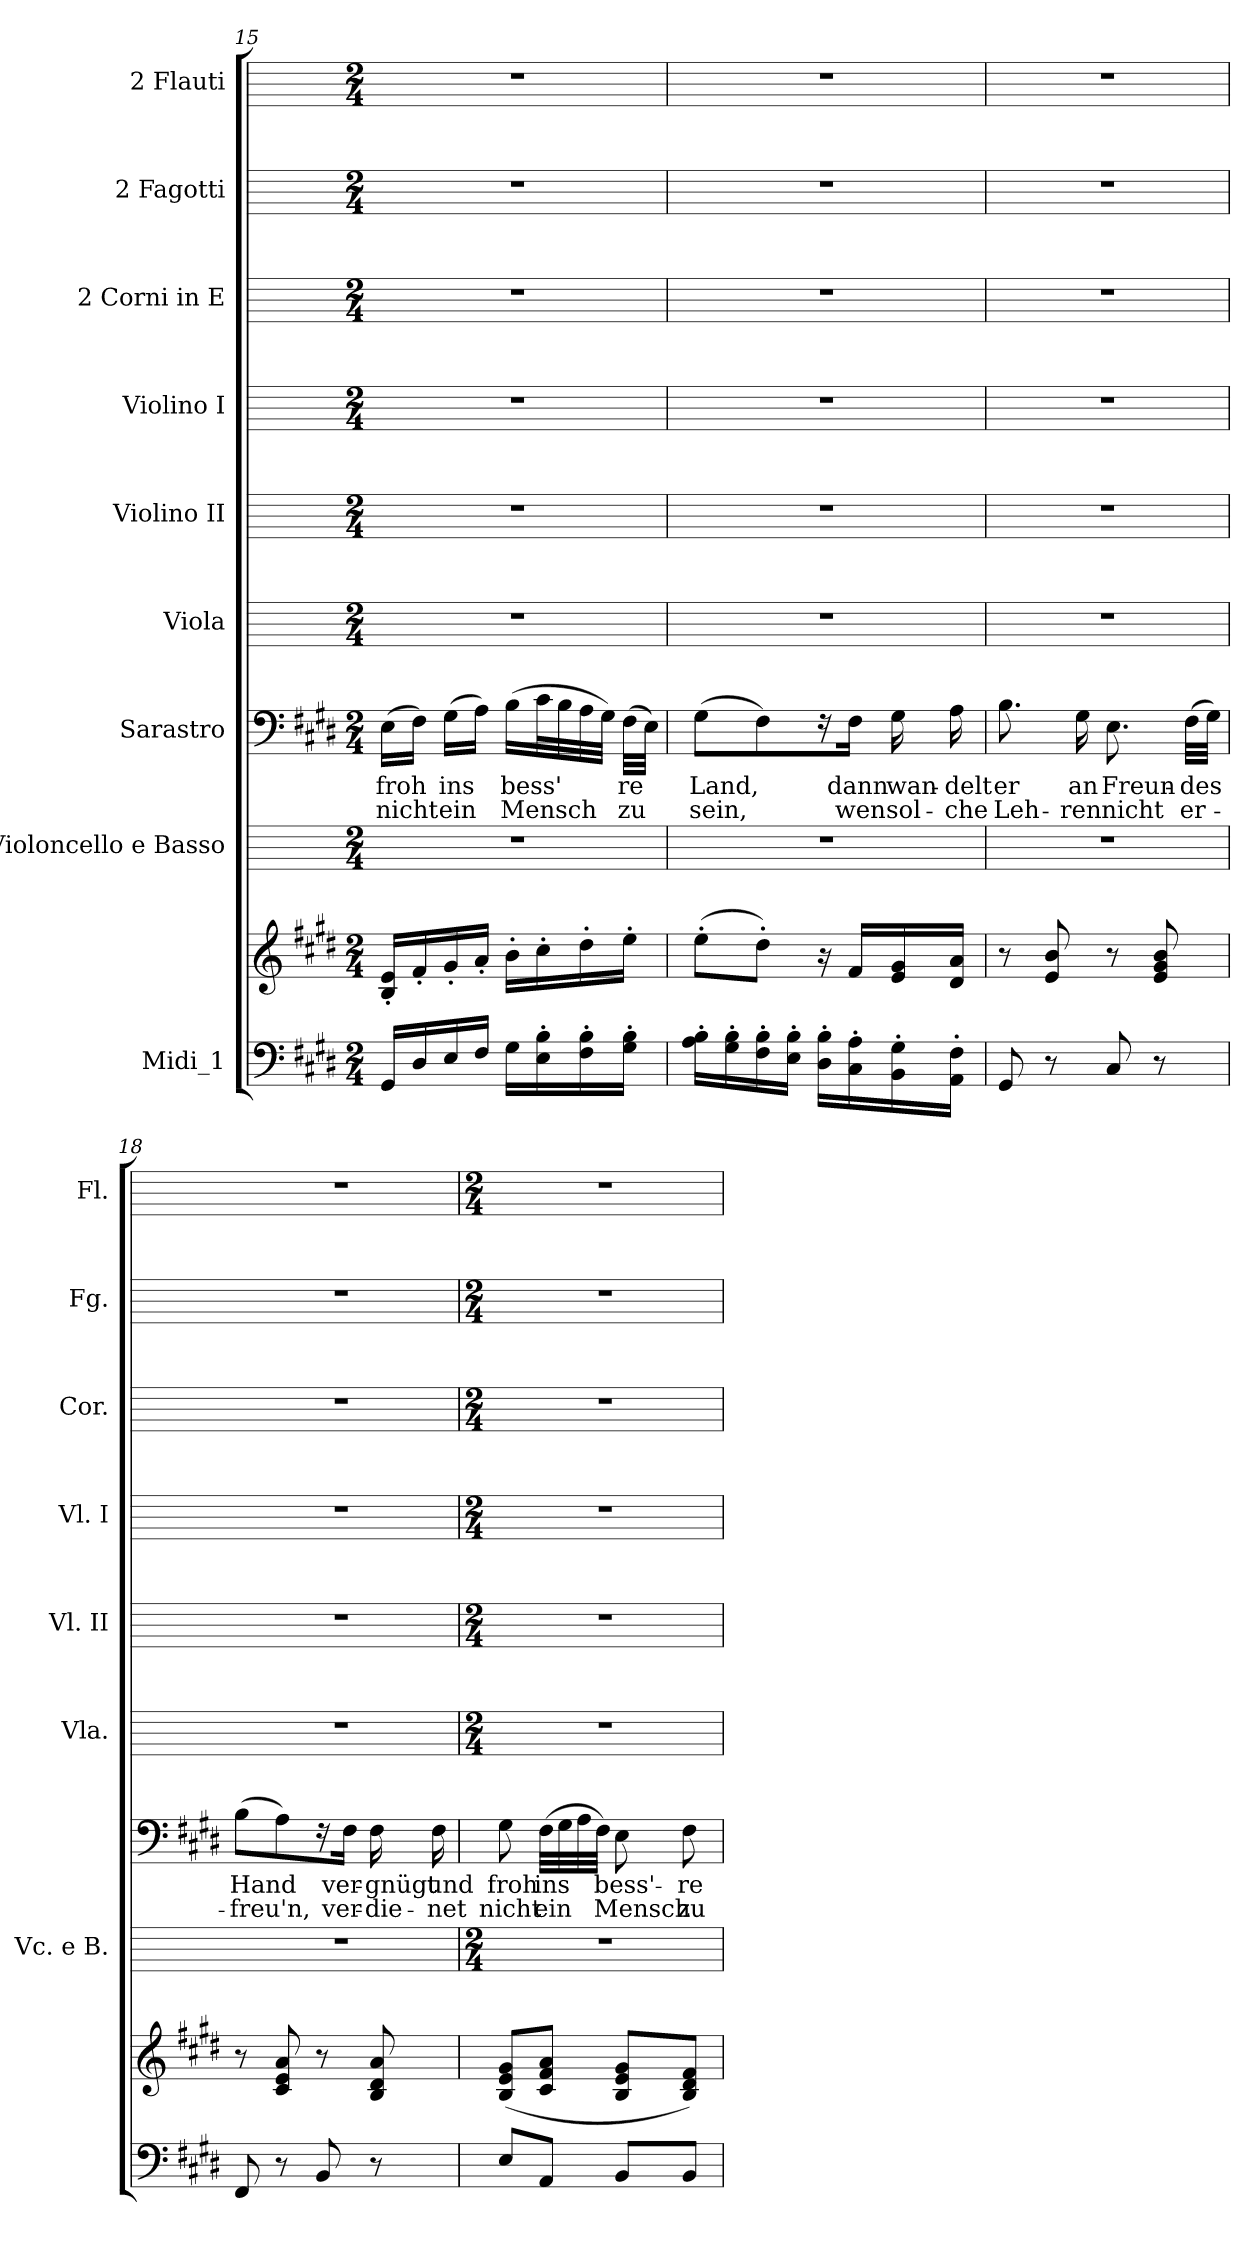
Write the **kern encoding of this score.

**kern	**kern	**kern	**kern	**text	**text	**kern	**kern	**kern	**kern	**kern	**kern
*part9	*part9	*part8	*part7	*part7	*part7	*part6	*part5	*part4	*part3	*part2	*part1
*staff10	*staff9	*staff8	*staff7	*staff7	*staff7	*staff6	*staff5	*staff4	*staff3	*staff2	*staff1
*I"Midi_1	*	*I"Violoncello e Basso	*I"Sarastro	*	*	*I"Viola	*I"Violino II	*I"Violino I	*I"2 Corni in E	*I"2 Fagotti	*I"2 Flauti
*	*	*I'Vc. e B.	*	*	*	*I'Vla.	*I'Vl. II	*I'Vl. I	*I'Cor.	*I'Fg.	*I'Fl.
*clefF4	*clefG2	*	*clefF4	*	*	*	*	*	*	*	*
*	*	*ITrd7c12	*	*	*	*	*	*	*ITrd4c7	*	*
*k[f#c#g#d#]	*k[f#c#g#d#]	*	*k[f#c#g#d#]	*	*	*	*	*	*	*	*
*E:	*E:	*	*E:	*	*	*	*	*	*	*	*
*M2/4	*M2/4	*M2/4	*M2/4	*	*	*M2/4	*M2/4	*M2/4	*M2/4	*M2/4	*M2/4
=15	=15	=15	=15	=15	=15	=15	=15	=15	=15	=15	=15
!	!	!	!	!LO:LY:b	!LO:LY:b	!	!	!	!	!	!
16GG#LL	16B' 16e'LL	2r	(>16ELL	froh	nicht	2r	2r	2r	2r	2r	2r
16D#	16f#'	.	16F#JJ)	.	.	.	.	.	.	.	.
!	!	!	!	!LO:LY:b	!LO:LY:b	!	!	!	!	!	!
16E	16g#'	.	(>16G#LL	ins	ein	.	.	.	.	.	.
16F#JJ	16a'JJ	.	16AJJ)	.	.	.	.	.	.	.	.
!	!	!	!	!LO:LY:b	!LO:LY:b	!	!	!	!	!	!
16G#LL	16b'LL	.	(>16BLL	bess'	Mensch	.	.	.	.	.	.
16E' 16B'	16cc#'	.	32c#L	.	.	.	.	.	.	.	.
.	.	.	32B	.	.	.	.	.	.	.	.
16F#' 16B'	16dd#'	.	32A	.	.	.	.	.	.	.	.
.	.	.	32G#JJJ)	.	.	.	.	.	.	.	.
!	!	!	!	!LO:LY:b	!LO:LY:b	!	!	!	!	!	!
16G#' 16B'JJ	16ee'JJ	.	(>32F#LLL	re	zu	.	.	.	.	.	.
.	.	.	32EJJJ)	.	.	.	.	.	.	.	.
=16	=16	=16	=16	=16	=16	=16	=16	=16	=16	=16	=16
!	!	!	!	!LO:LY:b	!LO:LY:b	!	!	!	!	!	!
16A' 16B'LL	(>8ee'L	2r	(>8G#L	Land,	sein,	2r	2r	2r	2r	2r	2r
16G#' 16B'	.	.	.	.	.	.	.	.	.	.	.
16F#' 16B'	8dd#'J)	.	8F#)	.	.	.	.	.	.	.	.
16E' 16B'JJ	.	.	.	.	.	.	.	.	.	.	.
16D#' 16B'LL	16r	.	16r	.	.	.	.	.	.	.	.
!	!	!	!	!LO:LY:b	!LO:LY:b	!	!	!	!	!	!
16C#' 16A'	16f#LL	.	16F#J	dann	wen	.	.	.	.	.	.
!	!	!	!	!LO:LY:b	!LO:LY:b	!	!	!	!	!	!
16BB' 16G#'	16e 16g#	.	16G#	wan-	-sol-	.	.	.	.	.	.
!	!	!	!	!LO:LY:b	!LO:LY:b	!	!	!	!	!	!
16AA' 16F#'JJ	16d# 16aJJ	.	16A	-delt	che	.	.	.	.	.	.
=17	=17	=17	=17	=17	=17	=17	=17	=17	=17	=17	=17
!	!	!	!	!LO:LY:b	!LO:LY:b	!	!	!	!	!	!
8GG#	8r	2r	8.B	er	Leh-	2r	2r	2r	2r	2r	2r
8r	8e 8b	.	.	.	.	.	.	.	.	.	.
!	!	!	!	!LO:LY:b	!LO:LY:b	!	!	!	!	!	!
.	.	.	16G#	-an	ren	.	.	.	.	.	.
!	!	!	!	!LO:LY:b	!LO:LY:b	!	!	!	!	!	!
8C#	8r	.	8.E	Freun-	-nicht	.	.	.	.	.	.
8r	8e 8g# 8b	.	.	.	.	.	.	.	.	.	.
!	!	!	!	!LO:LY:b	!LO:LY:b	!	!	!	!	!	!
.	.	.	(>32F#LLL	des	er-	.	.	.	.	.	.
.	.	.	32G#JJJ)	.	.	.	.	.	.	.	.
=18	=18	=18	=18	=18	=18	=18	=18	=18	=18	=18	=18
!	!	!	!	!LO:LY:b	!LO:LY:b	!	!	!	!	!	!
8FF#	8r	2r	(>8BL	-Hand	freu'n,	2r	2r	2r	2r	2r	2r
8r	8c# 8e 8a	.	8A)	.	.	.	.	.	.	.	.
8BB	8r	.	16r	.	.	.	.	.	.	.	.
!	!	!	!	!LO:LY:b	!LO:LY:b	!	!	!	!	!	!
.	.	.	16F#J	ver-	-ver-	.	.	.	.	.	.
!	!	!	!	!LO:LY:b	!LO:LY:b	!	!	!	!	!	!
8r	8B 8d# 8a	.	16F#	-gnügt	die-	.	.	.	.	.	.
!	!	!	!	!LO:LY:b	!LO:LY:b	!	!	!	!	!	!
.	.	.	16F#	-und	net	.	.	.	.	.	.
!!LO:LB:g=z
=19	=19	=19	=19	=19	=19	=19	=19	=19	=19	=19	=19
*	*	*M2/4	*	*	*	*M2/4	*M2/4	*M2/4	*M2/4	*M2/4	*M2/4
!	!	!	!	!LO:LY:b	!LO:LY:b	!	!	!	!	!	!
8EL	(<8B 8e 8g#L	2r	8G#	froh	nicht	2r	2r	2r	2r	2r	2r
!	!	!	!	!LO:LY:b	!LO:LY:b	!	!	!	!	!	!
8AAJ	8c# 8f# 8aJ	.	(>32F#LLL	ins	ein	.	.	.	.	.	.
.	.	.	32G#	.	.	.	.	.	.	.	.
.	.	.	32A	.	.	.	.	.	.	.	.
.	.	.	32F#JJJ)	.	.	.	.	.	.	.	.
!	!	!	!	!LO:LY:b	!LO:LY:b	!	!	!	!	!	!
8BBL	8B 8e 8g#L	.	8E	bess'-	-Mensch	.	.	.	.	.	.
!	!	!	!	!LO:LY:b	!LO:LY:b	!	!	!	!	!	!
8BBJ	8B 8d# 8f#J)	.	8F#	re	zu	.	.	.	.	.	.
=	=	=	=	=	=	=	=	=	=	=	=
*-	*-	*-	*-	*-	*-	*-	*-	*-	*-	*-	*-
